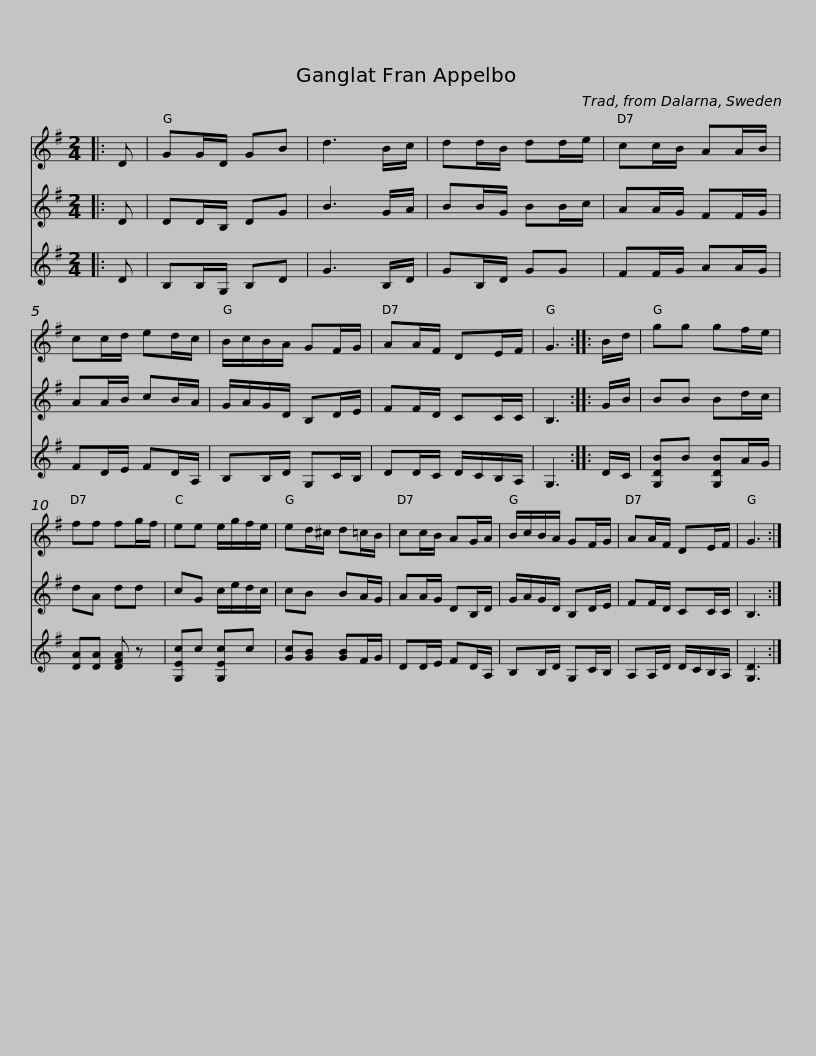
X:1
%%score 1 2 3
L:1/8
M:2/4
I:linebreak $
K:G
V:1 treble
V:2 treble
V:3 treble
V:1
|: D | GG/D/ GB | d3 B/c/ | dd/B/ dd/e/ | cc/B/ AA/B/ | %5
 cc/d/ ed/c/ | B/c/B/A/ GF/G/ |$ AA/F/ DE/F/ | G3 :: B/d/ | %10
 gg gf/e/ | ff fg/f/ | ee e/g/f/e/ | ed/^c/ d=c/B/ | cc/B/ AG/A/ |$ %15
 B/c/B/A/ GF/G/ | AA/F/ DE/F/ | G3 :| %18
V:2
|: D | DD/B,/ DG | B3 G/A/ | BB/G/ BB/c/ | AA/G/ FF/G/ | %5
 AA/B/ cB/A/ | G/A/G/D/ B,D/E/ |$ FF/D/ CC/C/ | B,3 :: G/B/ | %10
 BB Bd/c/ | dA dd | cG c/e/d/c/ | cB BA/G/ | AA/G/ DB,/D/ |$ %15
 G/A/G/D/ B,D/E/ | FF/D/ CC/C/ | B,3 :| %18
V:3
|: D | B,B,/G,/ B,D | G3 B,/D/ | GB,/D/ GG | FF/G/ AA/G/ | %5
 FD/E/ FD/A,/ | B,B,/D/ G,C/B,/ |$ DD/C/ D/C/B,/A,/ | G,3 :: D/C/ | %10
 [G,DB]B [G,DB]A/G/ | [DA][DA] [DFA] z | [G,Ec]c [G,Ec]c | [Gc][GB] [GB]F/G/ | DD/E/ FD/A,/ |$ %15
 B,B,/D/ G,C/B,/ | A,A,/D/ D/C/B,/A,/ | [G,D]3 :| %18
